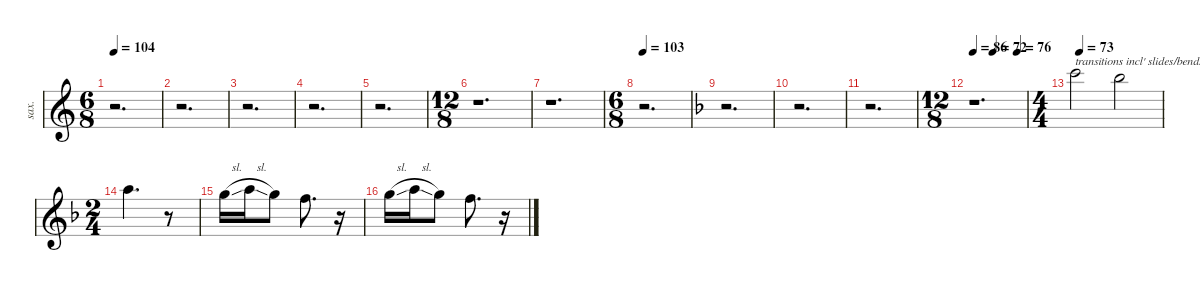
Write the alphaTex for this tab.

\defaultSystemsLayout 4
\hideDynamics
\bracketExtendMode nobrackets
\otherSystemsTrackNameOrientation horizontal
\track ("Vox 5" "sax.") {instrument tenorsax}
\staff {score}
\tuning (E4 B3 G3 D3 A2 E2)
\displaytranspose 14
\ts (6 8)
\tempo 104
\clef g2
\ks c
r.2{d dy f beam Down} |
r.2{d beam Down} |
r.2{d beam Down} |
r.2{d beam Down} |
r.2{d beam Down} |
\ts (12 8)
\beaming (8 3 3 3 3)
r.1{d beam Down} |
r.1{d beam Down} |
\ts (6 8)
\beaming (8 3 3)
\tempo 103
r.2{d beam Down} |
\ks f
r.2{d beam Down} |
r.2{d beam Down} |
r.2{d beam Down} |
\ts (12 8)
\beaming (8 3 3 3 3)
\tempo 86
\tempo (72 0.375)
\tempo (76 0.833333)
r.1{d beam Down} |
\ts (4 4)
\beaming (8 2 2 2 2)
\tempo (73 0.0625)
11.2{acc forcenatural}.2{txt "transitions incl' slides/bends but screws MIDI" dy mp beam Down} 9.2{acc b}.2{beam Down} |
\ts (2 4)
\beaming (8 2 2)
8.2{acc forcenatural}.4{d beam Down} r.8{beam Down} |
6.2{sl acc forcenatural}.16{dy mf beam Down} 8.2{sl acc forcenatural}.16{beam Down} 6.2{acc forcenatural}.8{beam Down} 4.2{acc forcenatural}.8{d beam Down} r.16{beam Down} |
6.2{sl acc forcenatural}.16{beam Down} 8.2{sl acc forcenatural}.16{beam Down} 6.2{acc forcenatural}.8{beam Down} 4.2{acc forcenatural}.8{d beam Down} r.16{beam Down}
